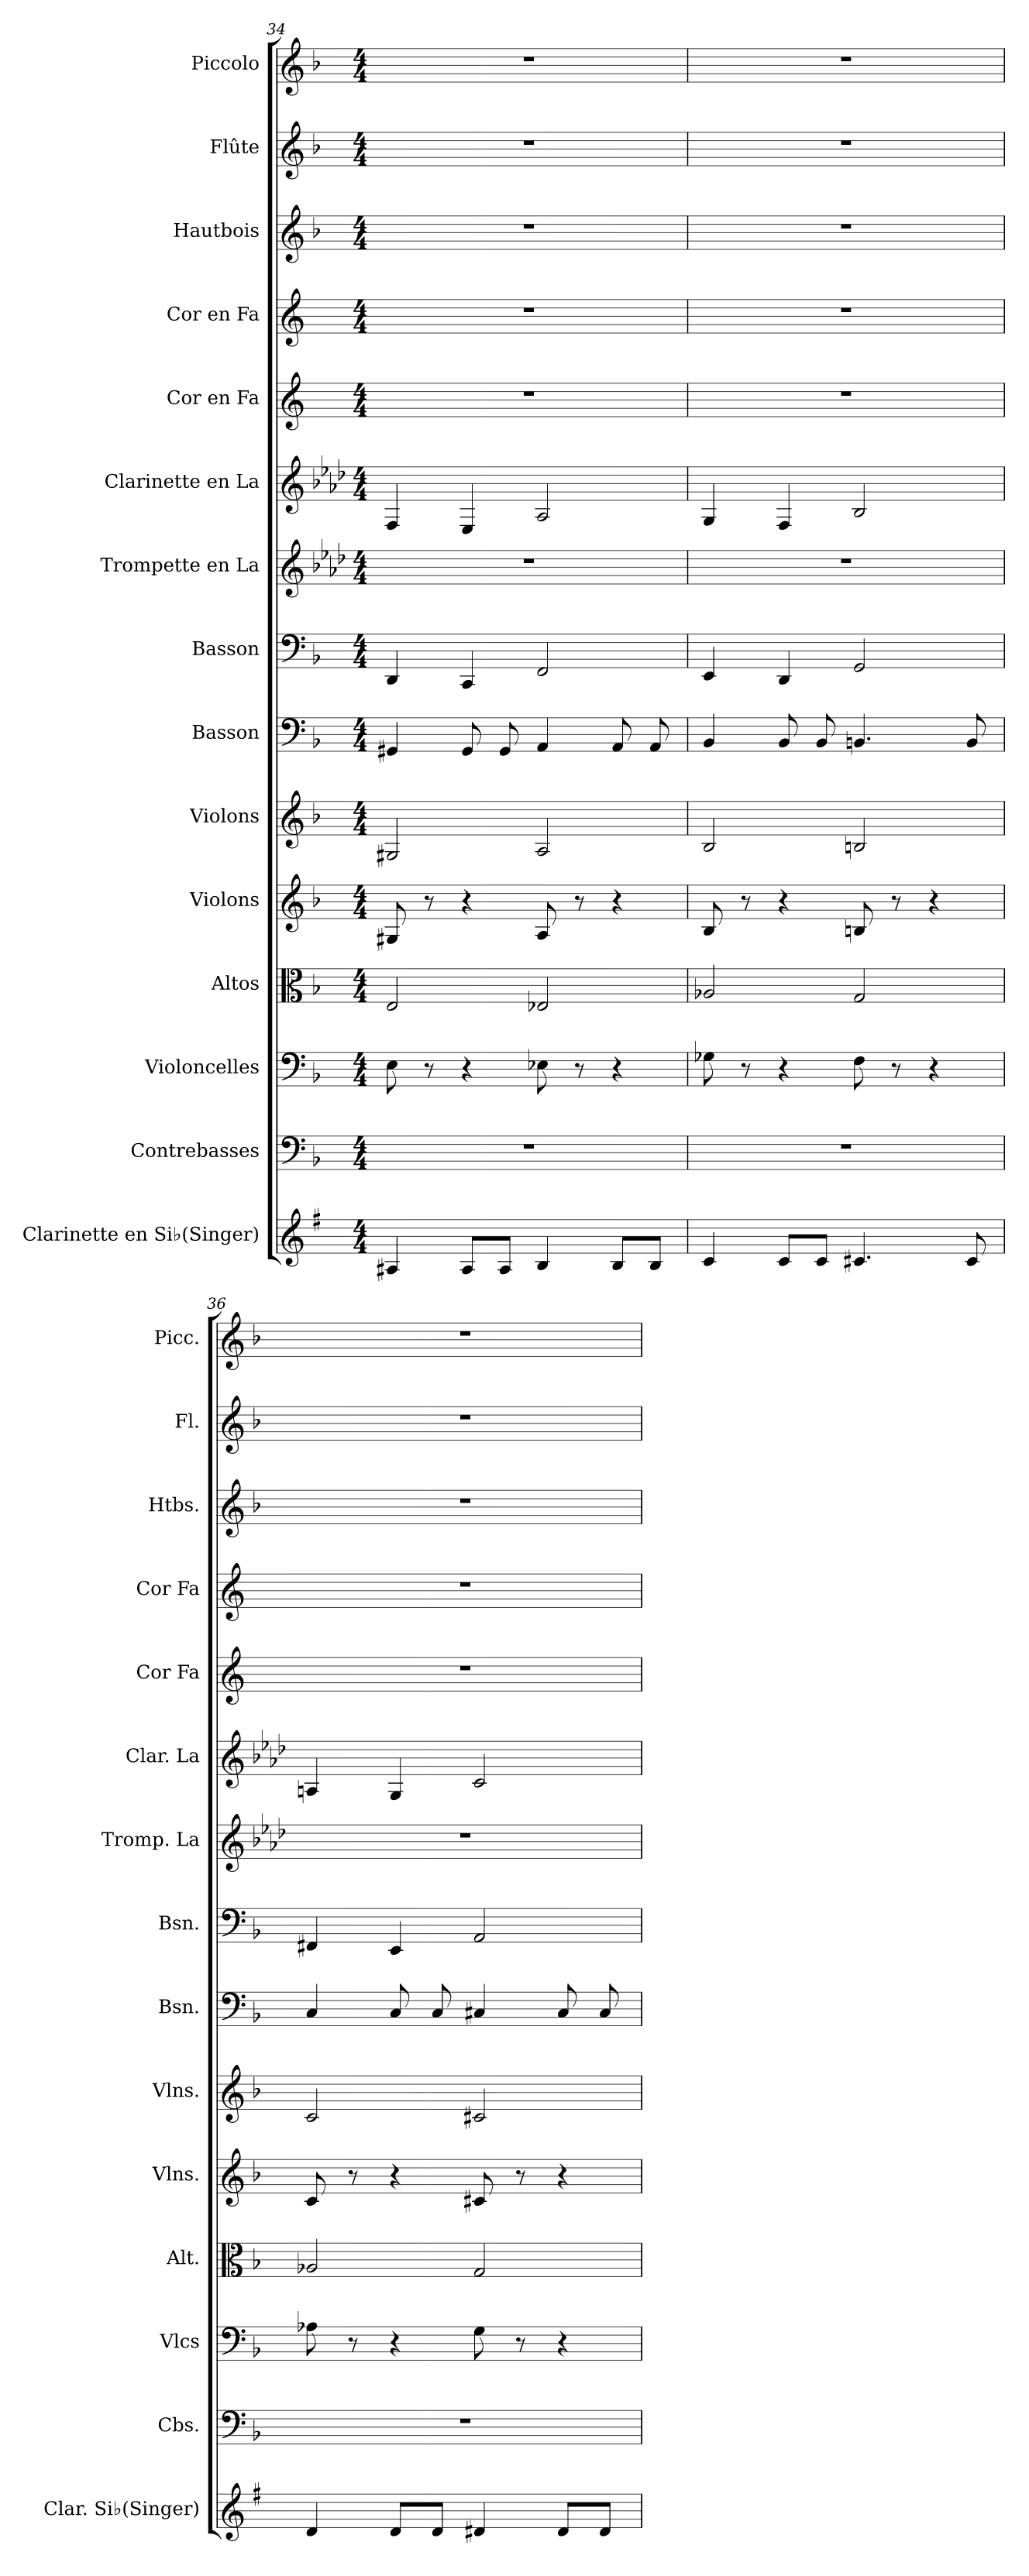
**kern	**kern	**kern	**kern	**kern	**kern	**kern	**kern	**kern	**kern	**kern	**kern	**kern	**kern	**kern
*part15	*part14	*part13	*part12	*part11	*part10	*part9	*part8	*part7	*part6	*part5	*part4	*part3	*part2	*part1
*staff15	*staff14	*staff13	*staff12	*staff11	*staff10	*staff9	*staff8	*staff7	*staff6	*staff5	*staff4	*staff3	*staff2	*staff1
*I"Clarinette en Si♭(Singer)	*I"Contrebasses	*I"Violoncelles	*I"Altos	*I"Violons	*I"Violons	*I"Basson	*I"Basson	*I"Trompette en La	*I"Clarinette en La	*I"Cor en Fa	*I"Cor en Fa	*I"Hautbois	*I"Flûte	*I"Piccolo
*I'Clar. Si♭(Singer)	*I'Cbs.	*I'Vlcs	*I'Alt.	*I'Vlns.	*I'Vlns.	*I'Bsn.	*I'Bsn.	*I'Tromp. La	*I'Clar. La	*I'Cor Fa	*I'Cor Fa	*I'Htbs.	*I'Fl.	*I'Picc.
*clefG2	*clefF4	*clefF4	*clefC3	*clefG2	*clefG2	*clefF4	*clefF4	*clefG2	*clefG2	*clefG2	*clefG2	*clefG2	*clefG2	*clefG2
*ITrd1c2	*ITrd7c12	*	*	*	*	*	*	*ITrd2c3	*ITrd2c3	*ITrd4c7	*ITrd4c7	*	*	*ITrd-7c-12
*k[b-]	*k[b-]	*k[b-]	*k[b-]	*k[b-]	*k[b-]	*k[b-]	*k[b-]	*k[b-]	*k[b-]	*k[b-]	*k[b-]	*k[b-]	*k[b-]	*k[b-]
*M4/4	*M4/4	*M4/4	*M4/4	*M4/4	*M4/4	*M4/4	*M4/4	*M4/4	*M4/4	*M4/4	*M4/4	*M4/4	*M4/4	*M4/4
=34	=34	=34	=34	=34	=34	=34	=34	=34	=34	=34	=34	=34	=34	=34
4G#X/	1r	8E\	2E/	8G#X/	2G#X/	4GG#X/	4DD/	1r	4D/	1r	1r	1r	1r	1r
.	.	8r	.	8r	.	.	.	.	.	.	.	.	.	.
8G#/L	.	4r	.	4r	.	8GG#/	4CC/	.	4C/	.	.	.	.	.
8G#/J	.	.	.	.	.	8GG#/	.	.	.	.	.	.	.	.
4A/	.	8E-X\	2E-X/	8A/	2A/	4AA/	2FF/	.	2F/	.	.	.	.	.
.	.	8r	.	8r	.	.	.	.	.	.	.	.	.	.
8A/L	.	4r	.	4r	.	8AA/	.	.	.	.	.	.	.	.
8A/J	.	.	.	.	.	8AA/	.	.	.	.	.	.	.	.
!!LO:PB:g=z
=35	=35	=35	=35	=35	=35	=35	=35	=35	=35	=35	=35	=35	=35	=35
4B-/	1r	8G-X\	2A-X/	8B-/	2B-/	4BB-/	4EE/	1r	4E/	1r	1r	1r	1r	1r
.	.	8r	.	8r	.	.	.	.	.	.	.	.	.	.
8B-/L	.	4r	.	4r	.	8BB-/	4DD/	.	4D/	.	.	.	.	.
8B-/J	.	.	.	.	.	8BB-/	.	.	.	.	.	.	.	.
4.Bn/	.	8F\	2G/	8Bn/	2Bn/	4.BBn/	2GG/	.	2G/	.	.	.	.	.
.	.	8r	.	8r	.	.	.	.	.	.	.	.	.	.
.	.	4r	.	4r	.	.	.	.	.	.	.	.	.	.
8B/	.	.	.	.	.	8BB/	.	.	.	.	.	.	.	.
=36	=36	=36	=36	=36	=36	=36	=36	=36	=36	=36	=36	=36	=36	=36
4c/	1r	8A-X\	2A-X/	8c/	2c/	4C/	4FF#X/	1r	4F#X/	1r	1r	1r	1r	1r
.	.	8r	.	8r	.	.	.	.	.	.	.	.	.	.
8c/L	.	4r	.	4r	.	8C/	4EE/	.	4E/	.	.	.	.	.
8c/J	.	.	.	.	.	8C/	.	.	.	.	.	.	.	.
4c#X/	.	8G\	2G/	8c#X/	2c#X/	4C#X/	2AA/	.	2A/	.	.	.	.	.
.	.	8r	.	8r	.	.	.	.	.	.	.	.	.	.
8c#/L	.	4r	.	4r	.	8C#/	.	.	.	.	.	.	.	.
8c#/J	.	.	.	.	.	8C#/	.	.	.	.	.	.	.	.
=	=	=	=	=	=	=	=	=	=	=	=	=	=	=
*-	*-	*-	*-	*-	*-	*-	*-	*-	*-	*-	*-	*-	*-	*-
